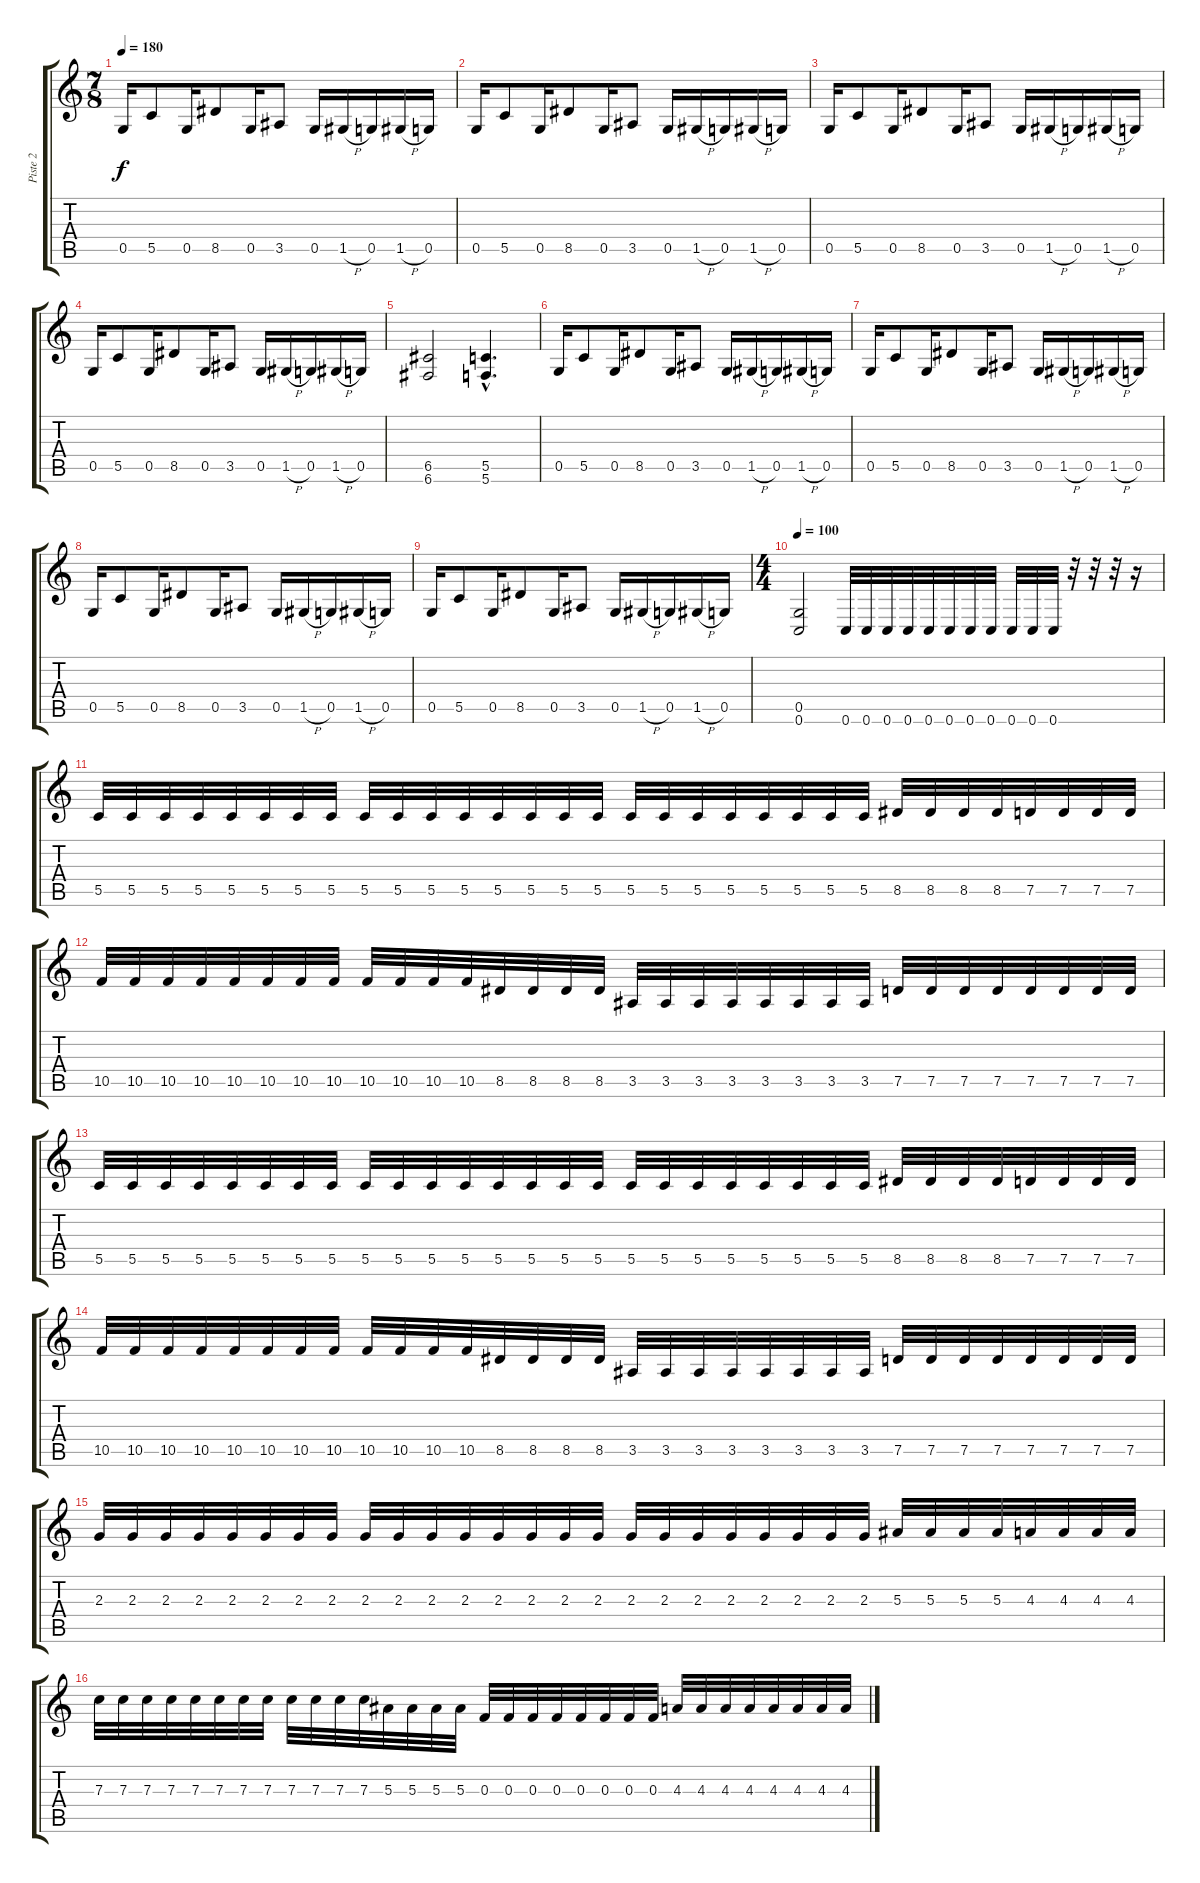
\track ("Piste 2" "Piste 2") {instrument distortionguitar}
\staff {score tabs}
\tuning (D4 A3 F3 C3 G2 C2) {hide}
\ts (7 8)
\tempo 180
\clef g2
\ks c
0.5.16{dy f instrument distortionguitar} 5.5.8 0.5.16 8.5.8 0.5.16 3.5.8 0.5.16 1.5{h}.16 0.5.16 1.5{h}.16 0.5.16 |
0.5.16 5.5.8 0.5.16 8.5.8 0.5.16 3.5.8 0.5.16 1.5{h}.16 0.5.16 1.5{h}.16 0.5.16 |
0.5.16 5.5.8 0.5.16 8.5.8 0.5.16 3.5.8 0.5.16 1.5{h}.16 0.5.16 1.5{h}.16 0.5.16 |
0.5.16 5.5.8 0.5.16 8.5.8 0.5.16 3.5.8 0.5.16 1.5{h}.16 0.5.16 1.5{h}.16 0.5.16 |
(6.5 6.6).2 (5.5{hac} 5.6{hac}).4{d} |
0.5.16 5.5.8 0.5.16 8.5.8 0.5.16 3.5.8 0.5.16 1.5{h}.16 0.5.16 1.5{h}.16 0.5.16 |
0.5.16 5.5.8 0.5.16 8.5.8 0.5.16 3.5.8 0.5.16 1.5{h}.16 0.5.16 1.5{h}.16 0.5.16 |
0.5.16 5.5.8 0.5.16 8.5.8 0.5.16 3.5.8 0.5.16 1.5{h}.16 0.5.16 1.5{h}.16 0.5.16 |
0.5.16 5.5.8 0.5.16 8.5.8 0.5.16 3.5.8 0.5.16 1.5{h}.16 0.5.16 1.5{h}.16 0.5.16 |
\ts (4 4)
\tempo 100
(0.5 0.6).2 0.6.32 0.6.32 0.6.32 0.6.32 0.6.32 0.6.32 0.6.32 0.6.32 0.6.32 0.6.32 0.6.32 r.32 r.32 r.32 r.16 |
5.5.32 5.5.32 5.5.32 5.5.32 5.5.32 5.5.32 5.5.32 5.5.32 5.5.32 5.5.32 5.5.32 5.5.32 5.5.32 5.5.32 5.5.32 5.5.32 5.5.32 5.5.32 5.5.32 5.5.32 5.5.32 5.5.32 5.5.32 5.5.32 8.5.32 8.5.32 8.5.32 8.5.32 7.5.32 7.5.32 7.5.32 7.5.32 |
10.5.32 10.5.32 10.5.32 10.5.32 10.5.32 10.5.32 10.5.32 10.5.32 10.5.32 10.5.32 10.5.32 10.5.32 8.5.32 8.5.32 8.5.32 8.5.32 3.5.32 3.5.32 3.5.32 3.5.32 3.5.32 3.5.32 3.5.32 3.5.32 7.5.32 7.5.32 7.5.32 7.5.32 7.5.32 7.5.32 7.5.32 7.5.32 |
5.5.32 5.5.32 5.5.32 5.5.32 5.5.32 5.5.32 5.5.32 5.5.32 5.5.32 5.5.32 5.5.32 5.5.32 5.5.32 5.5.32 5.5.32 5.5.32 5.5.32 5.5.32 5.5.32 5.5.32 5.5.32 5.5.32 5.5.32 5.5.32 8.5.32 8.5.32 8.5.32 8.5.32 7.5.32 7.5.32 7.5.32 7.5.32 |
10.5.32 10.5.32 10.5.32 10.5.32 10.5.32 10.5.32 10.5.32 10.5.32 10.5.32 10.5.32 10.5.32 10.5.32 8.5.32 8.5.32 8.5.32 8.5.32 3.5.32 3.5.32 3.5.32 3.5.32 3.5.32 3.5.32 3.5.32 3.5.32 7.5.32 7.5.32 7.5.32 7.5.32 7.5.32 7.5.32 7.5.32 7.5.32 |
2.3.32 2.3.32 2.3.32 2.3.32 2.3.32 2.3.32 2.3.32 2.3.32 2.3.32 2.3.32 2.3.32 2.3.32 2.3.32 2.3.32 2.3.32 2.3.32 2.3.32 2.3.32 2.3.32 2.3.32 2.3.32 2.3.32 2.3.32 2.3.32 5.3.32 5.3.32 5.3.32 5.3.32 4.3.32 4.3.32 4.3.32 4.3.32 |
7.3.32 7.3.32 7.3.32 7.3.32 7.3.32 7.3.32 7.3.32 7.3.32 7.3.32 7.3.32 7.3.32 7.3.32 5.3.32 5.3.32 5.3.32 5.3.32 0.3.32 0.3.32 0.3.32 0.3.32 0.3.32 0.3.32 0.3.32 0.3.32 4.3.32 4.3.32 4.3.32 4.3.32 4.3.32 4.3.32 4.3.32 4.3.32
